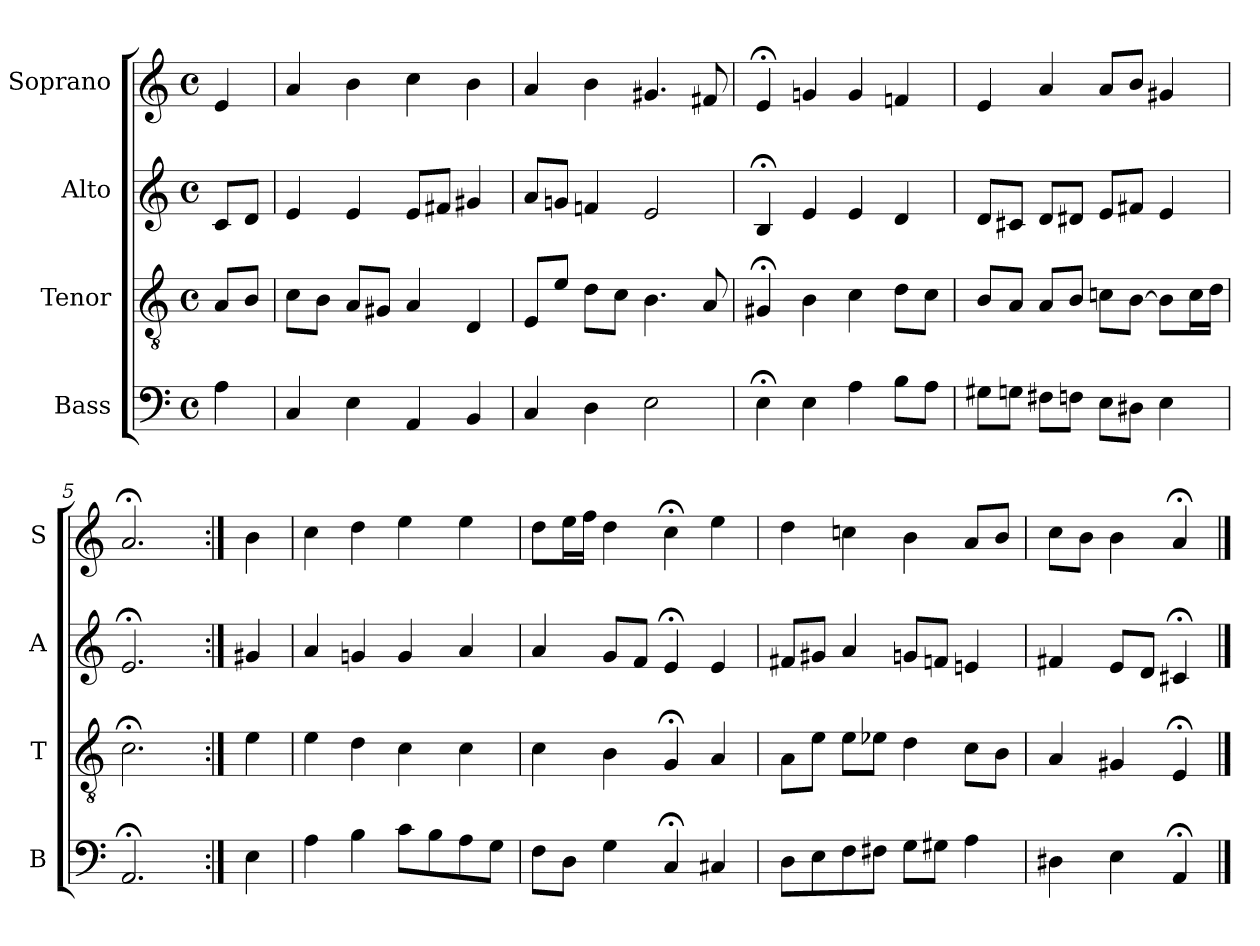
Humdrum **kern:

**kern	**kern	**kern	**kern
*part4	*part3	*part2	*part1
*staff4	*staff3	*staff2	*staff1
*I"Bass	*I"Tenor	*I"Alto	*I"Soprano
*I'B	*I'T	*I'A	*I'S
*clefF4	*clefGv2	*clefG2	*clefG2
*k[]	*k[]	*k[]	*k[]
*a:	*a:	*a:	*a:
*M4/4	*M4/4	*M4/4	*M4/4
*met(c)	*met(c)	*met(c)	*met(c)
*MM100	*MM100	*MM100	*MM100
=	=	=	=
4A	8AL	8cL	4e
.	8BJ	8dJ	.
=1	=1	=1	=1
4C	8cL	4e	4a
.	8BJ	.	.
4E	8AL	4e	4b
.	8G#XJ	.	.
4AA	4A	8eL	4cc
.	.	8f#XJ	.
4BB	4D	4g#X	4b
=2	=2	=2	=2
4C	8EL	8aL	4a
.	8eJ	8gnJ	.
4D	8dL	4fn	4b
.	8cJ	.	.
2E	4.B	2e	4.g#X
.	8A	.	8f#X
=3	=3	=3	=3
4E;<	4G#X;<	4B;<	4e;<
4E	4B	4e	4gn
4A	4c	4e	4g
8BL	8dL	4d	4fn
8AJ	8cJ	.	.
=4	=4	=4	=4
8G#XL	8BL	8dL	4e
8GnJ	8AJ	8c#XJ	.
8F#XL	8AL	8dL	4a
8FnJ	8BJ	8d#XJ	.
8EiL	8cniL	8eiL	8aiL
8D#XJ	[8BJ	8f#XJ	8bJ
4E	8BL]	4e	4g#X
.	16cL	.	.
.	16dJJ	.	.
=5	=5	=5	=5
2.AA;<	2.c;<	2.e;<	2.a;<
=:|!	=:|!	=:|!	=:|!
4E	4e	4g#X	4b
=6	=6	=6	=6
4A	4e	4a	4cc
4B	4d	4gn	4dd
8cL	4c	4g	4ee
8B	.	.	.
8A	4c	4a	4ee
8GJ	.	.	.
=7	=7	=7	=7
8FL	4c	4a	8ddL
8DJ	.	.	16eeL
.	.	.	16ffJJ
4G	4B	8gL	4dd
.	.	8fJ	.
4C;<	4G;<	4e;<	4cc;<
4C#X	4A	4e	4ee
=8	=8	=8	=8
8DL	8AL	8f#XL	4dd
8E	8eJ	8g#XJ	.
8F	8eL	4a	4ccn
8F#XJ	8e-XJ	.	.
8GL	4d	8gnL	4b
8G#XJ	.	8fnJ	.
4A	8cL	4en	8aL
.	8BJ	.	8bJ
=9	=9	=9	=9
4D#X	4A	4f#X	8ccL
.	.	.	8bJ
4E	4G#X	8eL	4b
.	.	8dJ	.
4AA;<	4E;<	4c#X;<	4a;<
==	==	==	==
*-	*-	*-	*-
